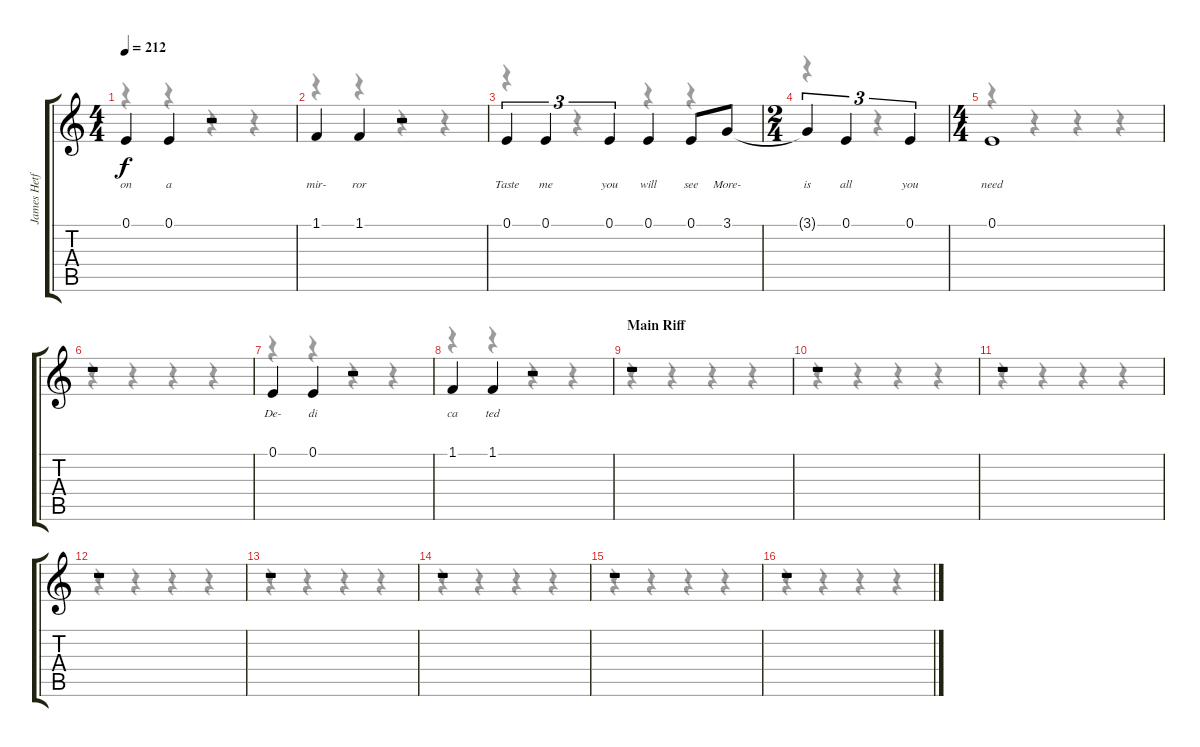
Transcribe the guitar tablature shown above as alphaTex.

\track ("James Hetfield (Vocals)" "James Hetf") {instrument baritonesax}
\staff {score tabs}
\tuning (E4 B3 G3 D3 A2 E2) {hide}
\voice
\ts (4 4)
\tempo 212
\clef g2
\ks c
0.1.4{lyrics (0 "on") lyrics (1 "") lyrics (2 "") lyrics (3 "") lyrics (4 "") dy f} 0.1.4{lyrics (0 "a") lyrics (1 "") lyrics (2 "") lyrics (3 "") lyrics (4 "")} r.2 |
1.1.4{lyrics (0 "mir-") lyrics (1 "") lyrics (2 "") lyrics (3 "") lyrics (4 "")} 1.1.4{lyrics (0 "ror") lyrics (1 "") lyrics (2 "") lyrics (3 "") lyrics (4 "")} r.2 |
0.1.4{tu (3 2) lyrics (0 "Taste") lyrics (1 "") lyrics (2 "") lyrics (3 "") lyrics (4 "")} 0.1.4{tu (3 2) lyrics (0 "me") lyrics (1 "") lyrics (2 "") lyrics (3 "") lyrics (4 "")} 0.1.4{tu (3 2) lyrics (0 "you") lyrics (1 "") lyrics (2 "") lyrics (3 "") lyrics (4 "")} 0.1.4{lyrics (0 "will") lyrics (1 "") lyrics (2 "") lyrics (3 "") lyrics (4 "")} 0.1.8{lyrics (0 "see") lyrics (1 "") lyrics (2 "") lyrics (3 "") lyrics (4 "")} 3.1.8{lyrics (0 "More-") lyrics (1 "") lyrics (2 "") lyrics (3 "") lyrics (4 "")} |
\ts (2 4)
3.1{t}.4{tu (3 2) lyrics (0 "is") lyrics (1 "") lyrics (2 "") lyrics (3 "") lyrics (4 "")} 0.1.4{tu (3 2) lyrics (0 "all") lyrics (1 "") lyrics (2 "") lyrics (3 "") lyrics (4 "")} 0.1.4{tu (3 2) lyrics (0 "you") lyrics (1 "") lyrics (2 "") lyrics (3 "") lyrics (4 "")} |
\ts (4 4)
0.1.1{lyrics (0 "need") lyrics (1 "") lyrics (2 "") lyrics (3 "") lyrics (4 "")} |
r.1 |
0.1.4{lyrics (0 "De-") lyrics (1 "") lyrics (2 "") lyrics (3 "") lyrics (4 "")} 0.1.4{lyrics (0 "di") lyrics (1 "") lyrics (2 "") lyrics (3 "") lyrics (4 "")} r.2 |
1.1.4{lyrics (0 "ca") lyrics (1 "") lyrics (2 "") lyrics (3 "") lyrics (4 "")} 1.1.4{lyrics (0 "ted") lyrics (1 "") lyrics (2 "") lyrics (3 "") lyrics (4 "")} r.2 |
\section ("" "Main Riff")
r.1 |
r.1 |
r.1 |
r.1 |
r.1 |
r.1 |
r.1 |
r.1
\voice
\clef g2
\ottava regular
\simile none
\ks c
r.4{dy f} r.4 r.4 r.4 |
r.4 r.4 r.4 r.4 |
r.4 r.4 r.4 r.4 |
r.4 r.4 |
r.4 r.4 r.4 r.4 |
r.4 r.4 r.4 r.4 |
r.4 r.4 r.4 r.4 |
r.4 r.4 r.4 r.4 |
r.4 r.4 r.4 r.4 |
r.4 r.4 r.4 r.4 |
r.4 r.4 r.4 r.4 |
r.4 r.4 r.4 r.4 |
r.4 r.4 r.4 r.4 |
r.4 r.4 r.4 r.4 |
r.4 r.4 r.4 r.4 |
r.4 r.4 r.4 r.4
